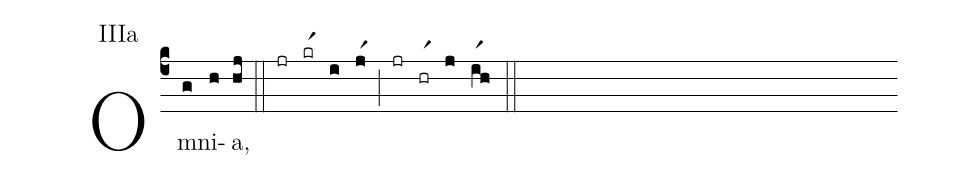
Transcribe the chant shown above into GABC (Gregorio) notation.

annotation: IIIa;
%%
(c4)Om(g)ni(h)a,(hj) (::) (jr)(krr1)(i)(jr1)(;)(jr)(hrr1)(j)(ir1h)(::)
